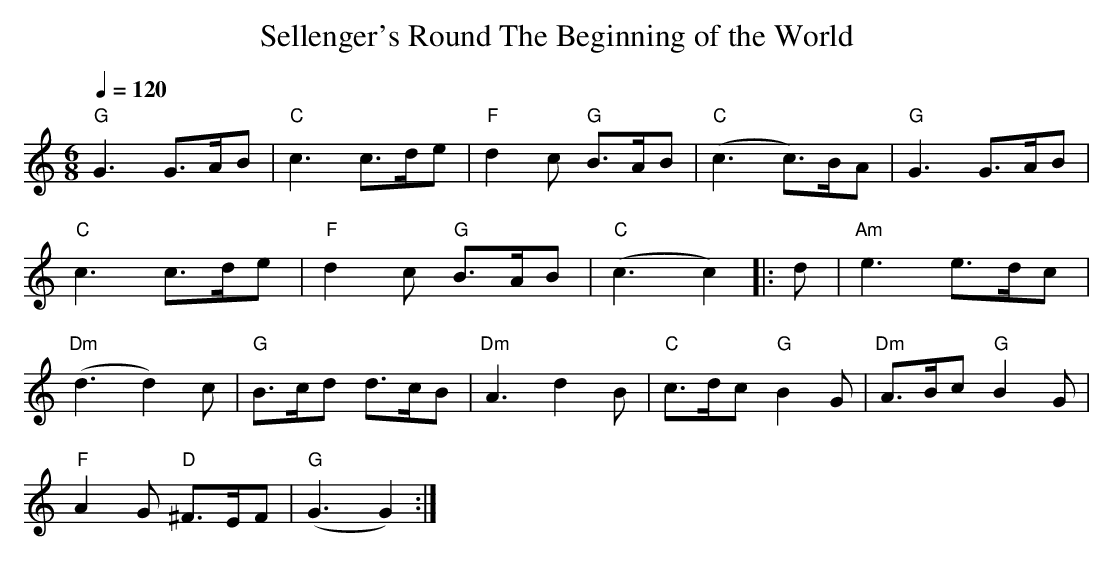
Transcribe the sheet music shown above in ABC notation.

X:1
T:Sellenger's Round The Beginning of the World     %Tune name
Q:1/4=120     %Tempo
M:6/8     %Meter
L:1/8     %
K:C
"G"G3 G3/A/B | "C"c3 c3/d/e | "F"d2 c "G"B3/A/B | ("C"c3c3/)B/A | "G"G3 G3/A/B |
"C"c3 c3/d/e | "F"d2 c "G"B3/A/B | ("C"c3c2)  |: d | "Am"e3 "^"e3/d/c |
("Dm"d3d2) c | "G"B3/c/d d3/c/B | "Dm"A3 d2 B | "C"c3/d/c "G"B2 G | "Dm"A3/B/c "G"B2 G |
"F"A2 G "D"^F3/E/F | ("G"G3G2) :|
